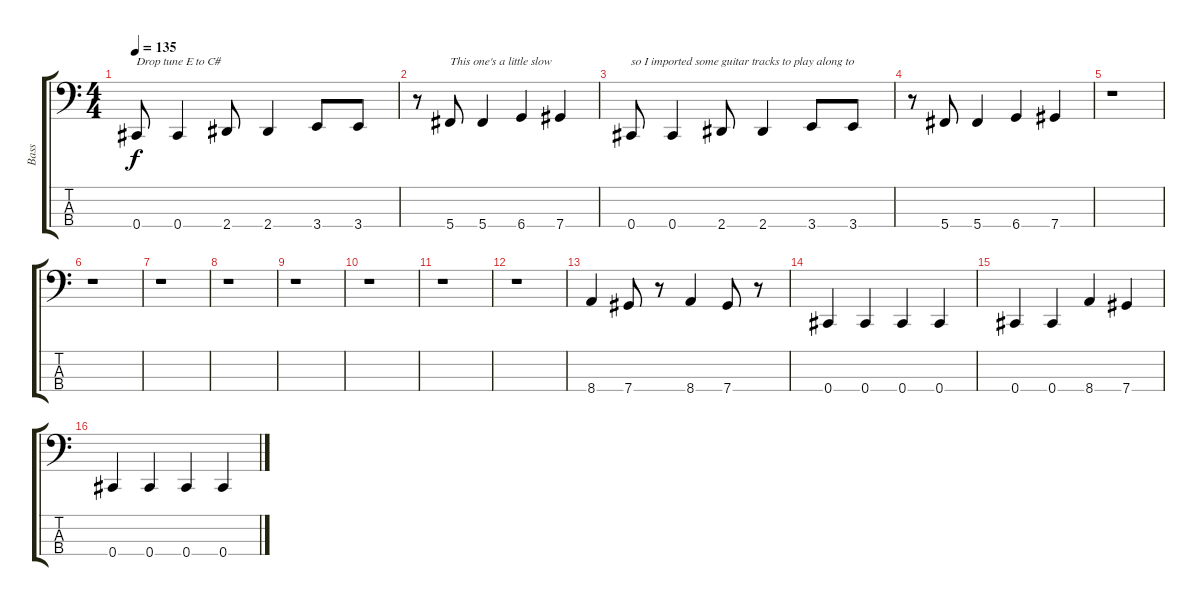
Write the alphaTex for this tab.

\track ("Bass" "Bass") {instrument electricbassfinger}
\staff {score tabs}
\tuning (G2 D2 A1 Db1) {hide}
\ts (4 4)
\tempo 135
\clef f4
\ks c
0.4.8{txt "Drop tune E to C#" dy f instrument electricbassfinger} 0.4.4 2.4.8 2.4.4 3.4.8 3.4.8 |
r.8 5.4.8{txt "This one's a little slow"} 5.4.4 6.4.4 7.4.4 |
0.4.8{txt "so I imported some guitar tracks to play along to"} 0.4.4 2.4.8 2.4.4 3.4.8 3.4.8 |
r.8 5.4.8 5.4.4 6.4.4 7.4.4 |
r.1 |
r.1 |
r.1 |
r.1 |
r.1 |
r.1 |
r.1 |
r.1 |
8.4.4 7.4.8 r.8 8.4.4 7.4.8 r.8 |
0.4.4 0.4.4 0.4.4 0.4.4 |
0.4.4 0.4.4 8.4.4 7.4.4 |
0.4.4 0.4.4 0.4.4 0.4.4
